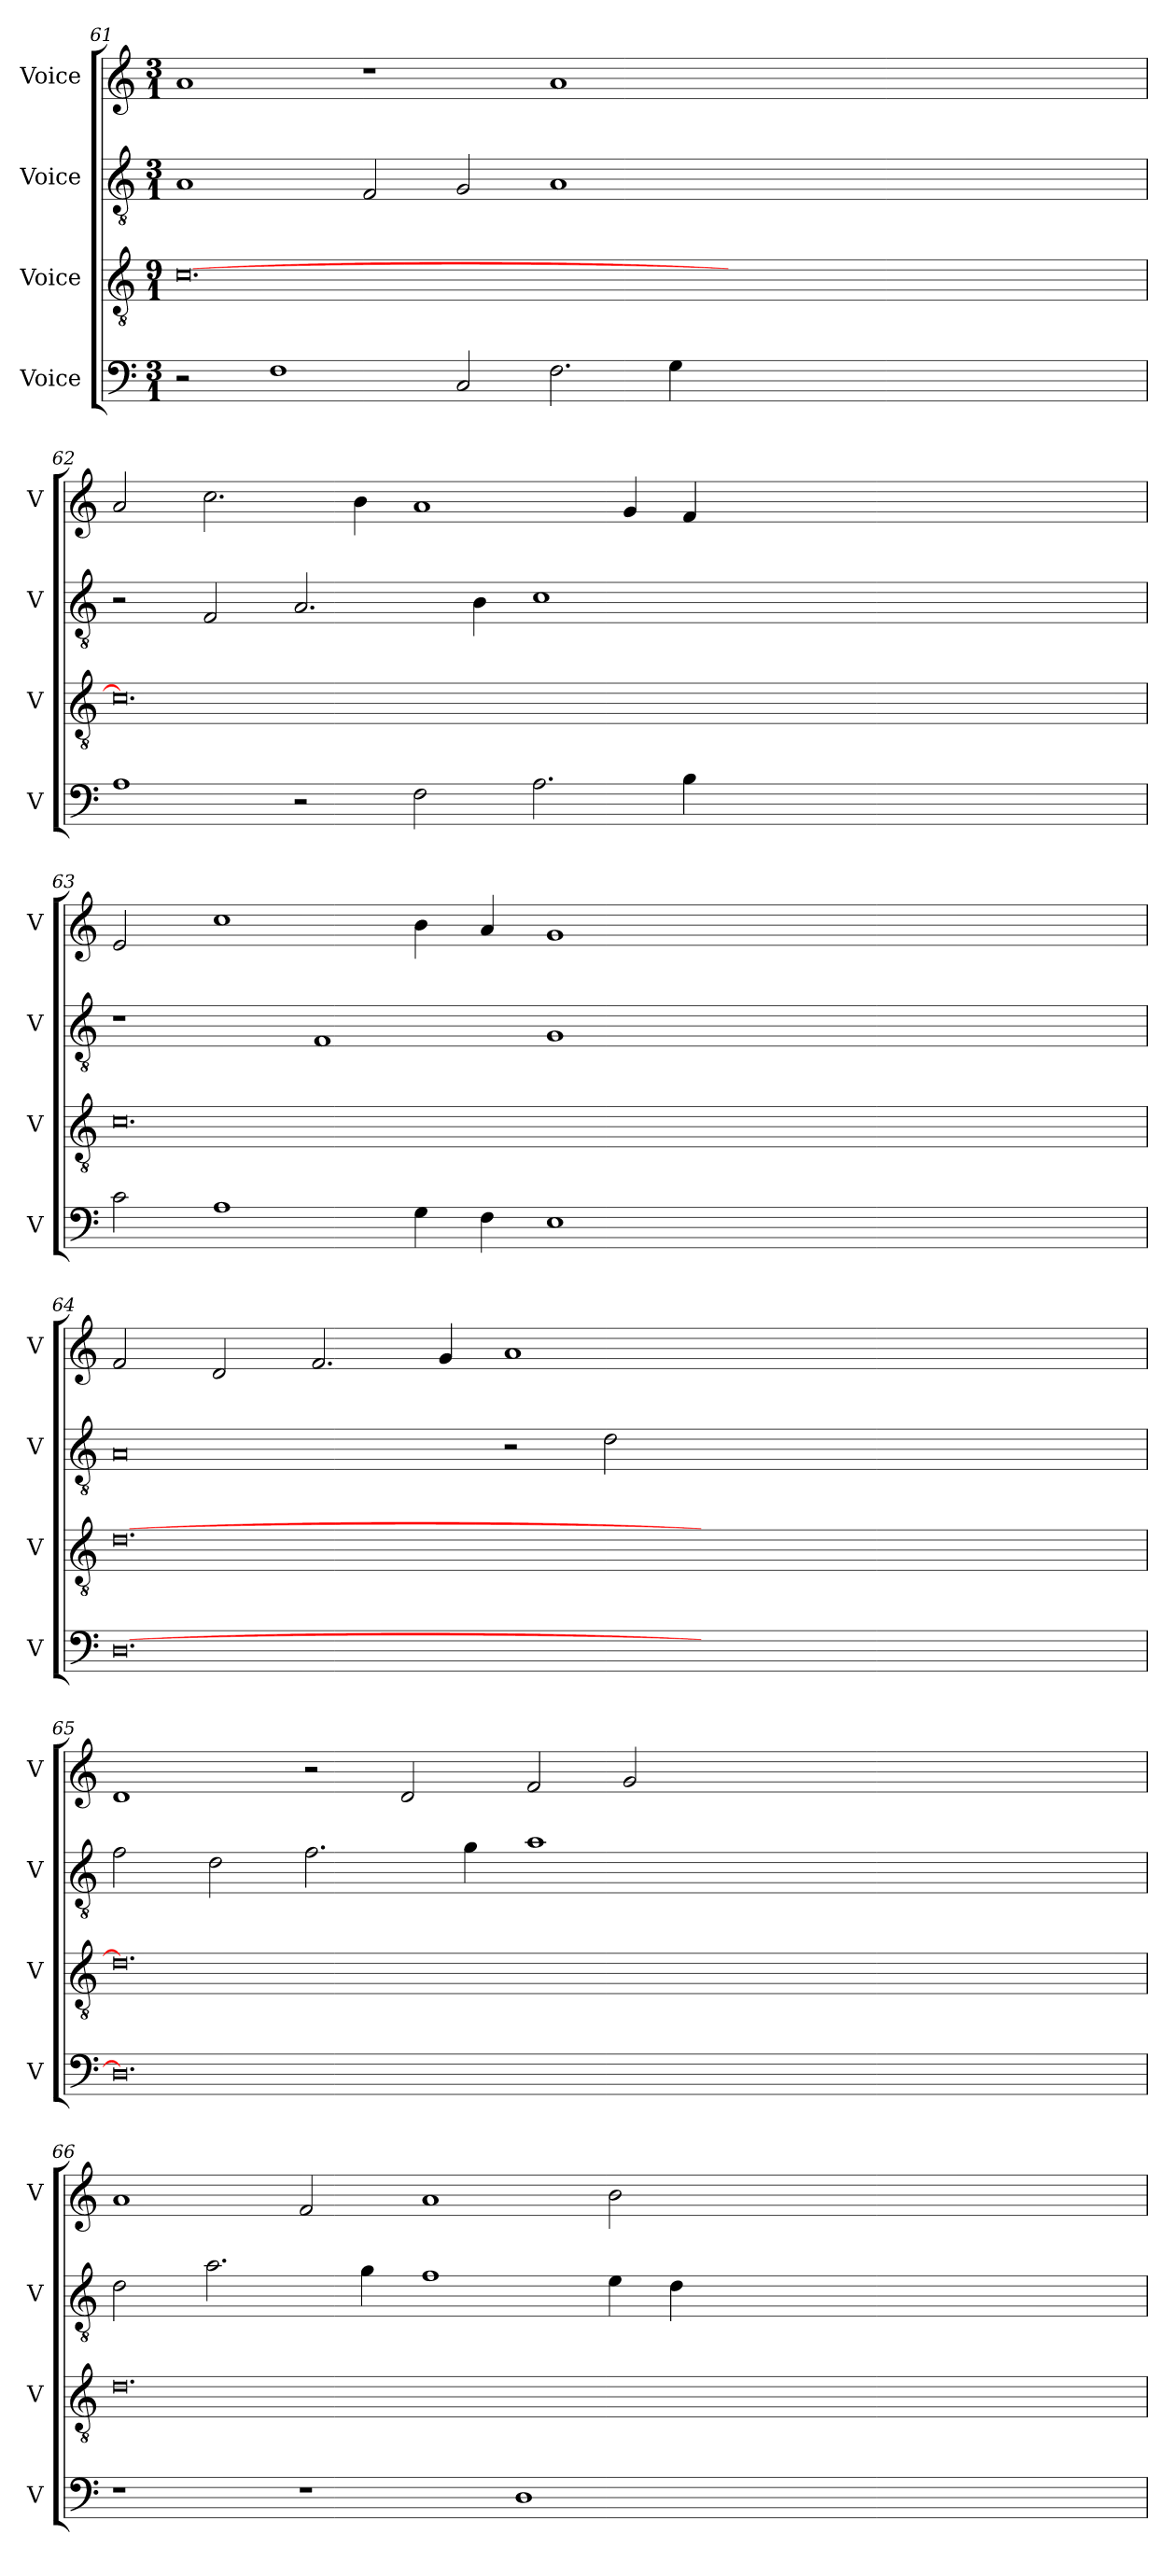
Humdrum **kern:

**kern	**kern	**kern	**kern
*part4	*part3	*part2	*part1
*staff4	*staff3	*staff2	*staff1
*I"Voice	*I"Voice	*I"Voice	*I"Voice
*I'V	*I'V	*I'V	*I'V
!!LO:LB:g=z
*clefF4	*clefGv2	*clefGv2	*clefG2
*k[]	*k[]	*k[]	*k[]
*M3/1	*M9/1	*M3/1	*M3/1
=61	=61	=61	=61
2r	[0.c	1A	1a
1F	.	.	.
.	.	2F/	1r
2C/	.	2G/	.
2.F\	.	1A	1a
4G\	.	.	.
00.ryy	00.ryy	00.ryy	00.ryy
!!LO:LB:g=z
=62	=62	=62	=62
1A	0.c]	2r	2a/
.	.	2F/	2.cc\
2r	.	2.A/	.
.	.	.	4b\
2F\	.	.	1a
.	.	4B\	.
2.A\	.	1c	.
.	.	.	4g/
4B\	.	.	4f/
00.ryy	00.ryy	00.ryy	00.ryy
!!LO:PB:g=z
=63	=63	=63	=63
2c\	0.c	1r	2e/
1A	.	.	1cc
.	.	1F	.
4G\	.	.	4b\
4F\	.	.	4a/
1E	.	1G	1g
00.ryy	00.ryy	00.ryy	00.ryy
!!LO:LB:g=z
=64	=64	=64	=64
[0.D	[0.d	0A	2f/
.	.	.	2d/
.	.	.	2.f/
.	.	.	4g/
.	.	2r	1a
.	.	2d\	.
00.ryy	00.ryy	00.ryy	00.ryy
!!LO:LB:g=z
=65	=65	=65	=65
0.D]	0.d]	2f\	1d
.	.	2d\	.
.	.	2.f\	2r
.	.	.	2d/
.	.	4g\	.
.	.	1a	2f/
.	.	.	2g/
00.ryy	00.ryy	00.ryy	00.ryy
!!LO:LB:g=z
=66	=66	=66	=66
1r	0.d	2d\	1a
.	.	2.a\	.
1r	.	.	2f/
.	.	4g\	.
.	.	1f	1a
1D	.	.	.
.	.	4e\	2b\
.	.	4d\	.
00.ryy	00.ryy	00.ryy	00.ryy
=	=	=	=
*-	*-	*-	*-
